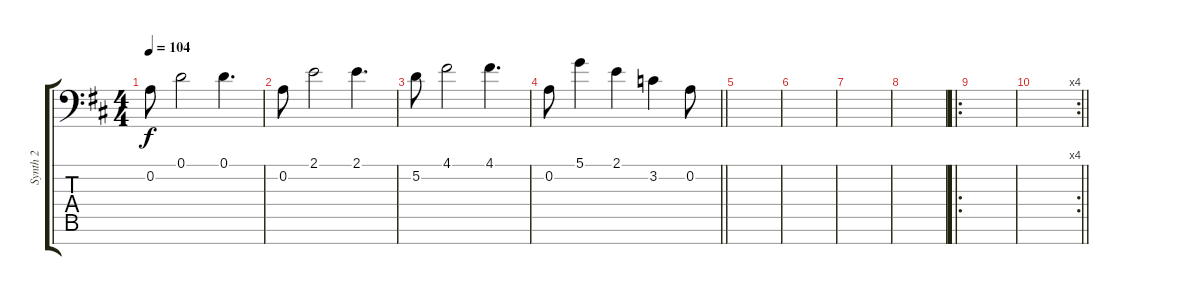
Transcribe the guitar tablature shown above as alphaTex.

\track ("Synth 2" "Synth 2") {instrument fx7echoes}
\staff {score tabs}
\tuning (D4 A3 F3 C3 G2 D2 A1) {hide}
\ts (4 4)
\tempo 104
\clef f4
\ks d
0.2.8{dy f} 0.1.2 0.1.4{d} |
0.2.8 2.1.2 2.1.4{d} |
5.2.8 4.1.2 4.1.4{d} |
\barLineRight lightlight
0.2.8 5.1.4 2.1.4 3.2.4 0.2.8 |
|
|
|
|
\ro
|
\rc 4
\barLineRight lightlight
